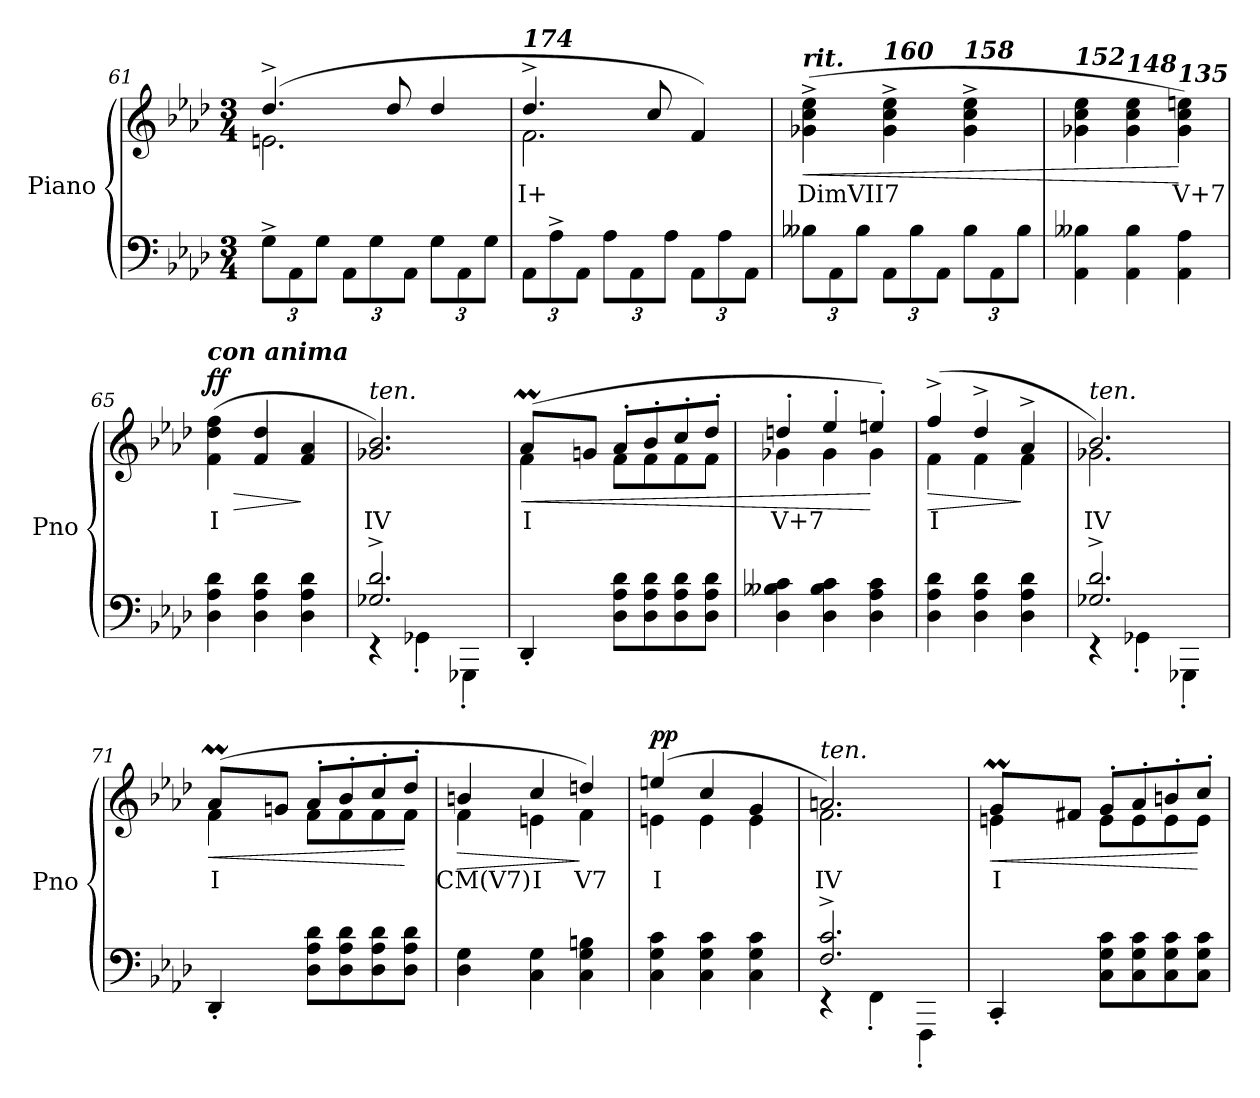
**kern	**kern	**text	**dynam
*part1	*part1	*part1	*part1
*staff2	*staff1	*staff1	*staff1/2
*I"Piano	*	*	*
*I'Pno	*	*	*
!!LO:PB:g=z
*clefF4	*clefG2	*	*
*k[b-e-a-d-]	*k[b-e-a-d-]	*	*
*M3/4	*M3/4	*	*
*Xbrackettup	*	*	*
=61	=61	=61	=61
!	!LO:TX:a:Bi:t=171	!	!
!	!	!LO:LY:b	!
*	*^	*	*
!	!	!	!LO:LY:b	!
12G^\L	(>4.dd-^/	2.en\	.	.
12AA-\	.	.	.	.
12G\J	.	.	.	.
12AA-\L	.	.	.	.
12G\	.	.	.	.
.	8dd-/	.	.	.
12AA-\J	.	.	.	.
12G\L	4dd-/	.	.	.
12AA-\	.	.	.	.
12G\J	.	.	.	.
=62	=62	=62	=62	=62
!	!LO:TX:a:Bi:t=174	!	!	!
!	!	!	!LO:LY:b	!
12AA-\L	4.dd-^/	2.f\	I+	.
12A-^\	.	.	.	.
12AA-\J	.	.	.	.
12A-\L	.	.	.	.
12AA-\	.	.	.	.
.	8cc/	.	.	.
12A-\J	.	.	.	.
12AA-\L	4f/)	.	.	.
12A-\	.	.	.	.
12AA-\J	.	.	.	.
*	*v	*v	*	*
=63	=63	=63	=63
!	!LO:TX:a:Bi:t=rit.	!	!
!	!	!LO:LY:b	!LO:HP:b
12B--X\L	(>4g-X\^ 4cc\^ 4ee-\^	DimVII7	<
12AA-\	.	.	.
12B--\J	.	.	.
!	!LO:TX:a:Bi:t=160	!	!
12AA-\L	4g-\^ 4cc\^ 4ee-\^	.	.
12B--\	.	.	.
12AA-\J	.	.	.
!	!LO:TX:a:Bi:t=158	!	!
12B--\L	4g-\^ 4cc\^ 4ee-\^	.	.
12AA-\	.	.	.
12B--\J	.	.	.
=64	=64	=64	=64
!	!LO:TX:a:Bi:t=152	!	!
4AA-\ 4B--X\	4g-X\ 4cc\ 4ee-\	.	.
!	!LO:TX:a:Bi:t=148	!	!
4AA-\ 4B--\	4g-\ 4cc\ 4ee-\	.	.
!	!LO:TX:a:Bi:t=135	!	!
!	!	!LO:LY:b	!
4AA-\ 4A-\	4g-\ 4cc\ 4een\)	V+7	[
=65	=65	=65	=65
!	!LO:TX:a:Bi:t=con anima	!	!
!	!	!LO:LY:b	!LO:HP:b
!	!	!	!LO:DY:n=1:b
4D-\ 4A-\ 4d-\	(>4f\ 4dd-\ 4ff\	I	> ff
4D-\ 4A-\ 4d-\	4f/ 4dd-/	.	.
4D-\ 4A-\ 4d-\	4f/ 4a-/	.	]
!!LO:LB:g=z
=66	=66	=66	=66
*^	*	*	*
!	!	!LO:TX:a:i:t=ten.	!	!
!	!	!	!LO:LY:b	!
2.G-X/^ 2.d-/^	4r	2.g-X/ 2.b-/)	IV	.
.	4GG-X'\	.	.	.
.	4GGG-X'\	.	.	.
!!LO:LB:g=z
=67	=67	=67	=67	=67
!	!	!LO:TX:a:Bi:t=stretto	!	!
!	!	!	!LO:LY:b	!LO:HP:b
*	*	*^	*	*
*v	*v	*	*^	*	*
4DD-'/	(>8a-M/L	4f\	24ryy	I	<
.	.	.	24b-yy	.	.
.	.	.	24a-yy	.	.
.	8gn/J	.	2ryy	.	.
8D-\ 8A-\ 8d-\L	8a-'/L	8f\L	.	.	.
8D-\ 8A-\ 8d-\	8b-'/	8f\	.	.	.
8D-\ 8A-\ 8d-\	8cc'/	8f\	.	.	.
8D-\ 8A-\ 8d-\J	8dd-'/J	8f\J	8ryy	.	.
=68	=68	=68	=68	=68	=68
!	!	!	!	!LO:LY:b	!
*	*	*v	*v	*	*
4D-\ 4B--X\ 4c\	4ddn'/	4g-X\	V+7	.
4D-\ 4B--\ 4c\	4ee-'/	4g-\	.	.
4D-\ 4A-\ 4c\	4een'/)	4g-\	.	[
=69	=69	=69	=69	=69
!	!	!	!LO:LY:b	!LO:HP:b
4D-\ 4A-\ 4d-\	(>4ff^/	4f\	I	>
4D-\ 4A-\ 4d-\	4dd-^/	4f\	.	.
4D-\ 4A-\ 4d-\	4a-^/	4f\	.	]
=70	=70	=70	=70	=70
*^	*	*	*	*
!	!	!LO:TX:a:i:t=ten.	!	!	!
!	!	!	!	!LO:LY:b	!
2.G-X/^ 2.d-/^	4r	2.b-/)	2.g-X\	IV	.
.	4GG-X'\	.	.	.	.
.	4GGG-X'\	.	.	.	.
*	*	*v	*v	*	*
=71	=71	=71	=71	=71
!	!	!	!LO:LY:b	!LO:HP:b
*	*	*^	*	*
*v	*v	*	*^	*	*
4DD-'/	(>8a-M/L	4f\	24ryy	I	<
.	.	.	24b-yy	.	.
.	.	.	24a-yy	.	.
.	8gn/J	.	2ryy	.	.
8D-\ 8A-\ 8d-\L	8a-'/L	8f\L	.	.	.
8D-\ 8A-\ 8d-\	8b-'/	8f\	.	.	.
8D-\ 8A-\ 8d-\	8cc'/	8f\	.	.	.
8D-\ 8A-\ 8d-\J	8dd-'/J	8f\J	8ryy	.	[
=72	=72	=72	=72	=72	=72
!	!	!	!	!LO:LY:b	!LO:HP:b
*	*	*v	*v	*	*
4D-\ 4G\	4bn/	4f\	CM(V7)	>
!	!	!	!LO:LY:b	!
4C\ 4G\	4cc/	4en\	I	.
!	!	!	!LO:LY:b	!
4C\ 4G\ 4Bn\	4ddn/)	4f\	V7	]
!!LO:LB:g=z	!!
=73	=73	=73	=73	=73
!	!	!	!LO:LY:b	!LO:DY:b
4C\ 4G\ 4c\	(>4een/	4en\	I	pp
4C\ 4G\ 4c\	4cc/	4e\	.	.
4C\ 4G\ 4c\	4g/	4e\	.	.
=74	=74	=74	=74	=74
*^	*	*	*	*
!	!	!LO:TX:a:i:t=ten.	!	!	!
!	!	!	!	!LO:LY:b	!
2.F/^ 2.c/^	4r	2.an/)	2.f\	IV	.
.	4FF'\	.	.	.	.
.	4FFF'\	.	.	.	.
*	*	*v	*v	*	*
=75	=75	=75	=75	=75
!	!	!	!LO:LY:b	!LO:HP:b
*	*	*^	*	*
*v	*v	*	*^	*	*
4CC'/	8gm/L	4en\	24ryy	I	<
.	.	.	24anyy	.	.
.	.	.	24gyy	.	.
.	8f#X/J	.	2ryy	.	.
8C\ 8G\ 8c\L	8g'/L	8e\L	.	.	.
8C\ 8G\ 8c\	8a'/	8e\	.	.	.
8C\ 8G\ 8c\	8bn'/	8e\	.	.	.
8C\ 8G\ 8c\J	8cc'/J	8e\J	8ryy	.	[
*	*v	*v	*v	*	*
=	=	=	=
*-	*-	*-	*-
